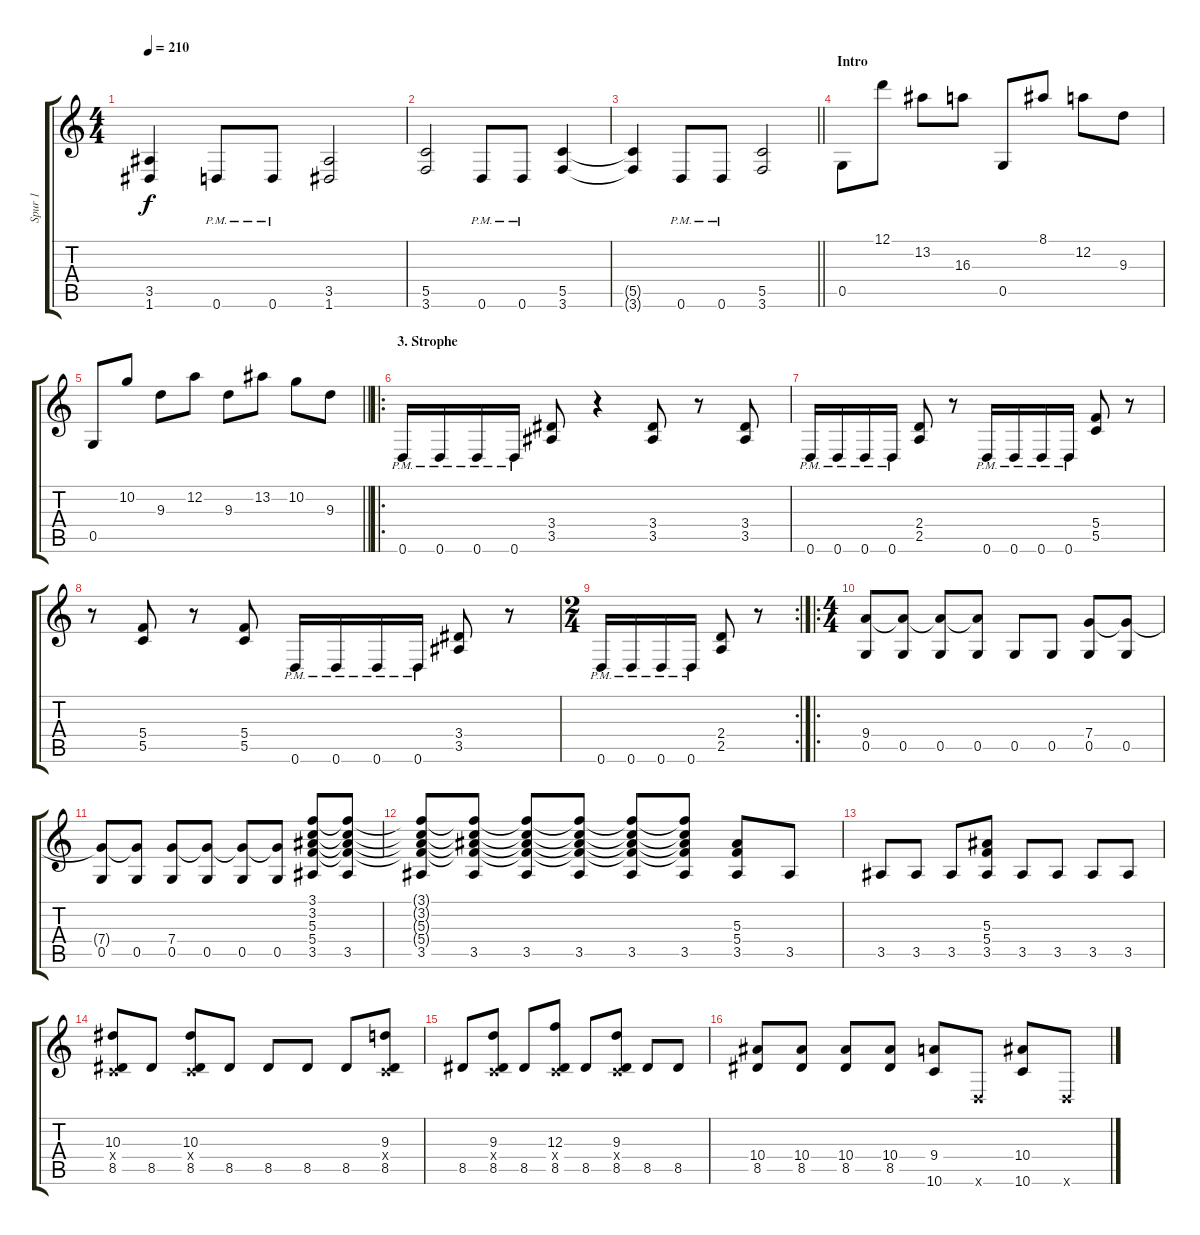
\track ("Spur 1" "Spur 1") {instrument distortionguitar}
\staff {score tabs}
\tuning (D4 A3 F3 C3 G2 D2) {hide}
\ts (4 4)
\tempo 210
\clef g2
\ks c
(3.5{t} 1.6{t}).4{dy f} 0.6{pm}.8 0.6{pm}.8 (3.5 1.6).2 |
(5.5 3.6).2 0.6{pm}.8 0.6{pm}.8 (5.5 3.6).4 |
\barLineRight lightlight
(5.5{t} 3.6{t}).4 0.6{pm}.8 0.6{pm}.8 (5.5 3.6).2 |
\section ("" "Intro")
0.5.8{volume 10} 12.1.8 13.2.8 16.3.8 0.5.8 8.1.8 12.2.8 9.3.8 |
\barLineRight lightlight
0.5.8 10.2.8 9.3.8 12.2.8 9.3.8 13.2.8 10.2.8 9.3.8 |
\ro
\section ("" "3. Strophe")
0.6{pm}.16{volume 16} 0.6{pm}.16 0.6{pm}.16 0.6{pm}.16 (3.4 3.5).8 r.4 (3.4 3.5).8 r.8 (3.4 3.5).8 |
0.6{pm}.16 0.6{pm}.16 0.6{pm}.16 0.6{pm}.16 (2.4 2.5).8 r.8 0.6{pm}.16 0.6{pm}.16 0.6{pm}.16 0.6{pm}.16 (5.4 5.5).8 r.8 |
r.8 (5.4 5.5).8 r.8 (5.4 5.5).8 0.6{pm}.16 0.6{pm}.16 0.6{pm}.16 0.6{pm}.16 (3.4 3.5).8 r.8 |
\rc 2
\ts (2 4)
0.6{pm}.16 0.6{pm}.16 0.6{pm}.16 0.6{pm}.16 (2.4 2.5).8 r.8 |
\ro
\ts (4 4)
(9.4 0.5).8{balance 8} (9.4{t} 0.5).8 (9.4{t} 0.5).8 (9.4{t} 0.5).8 0.5.8 0.5.8 (7.4 0.5).8 (7.4{t} 0.5).8 |
(7.4{t} 0.5).8 (7.4{t} 0.5).8 (7.4 0.5).8 (7.4{t} 0.5).8 (7.4{t} 0.5).8 (7.4{t} 0.5).8 (3.1 3.2 5.3 5.4 3.5).8 (3.1{t} 3.2{t} 5.3{t} 5.4{t} 3.5).8 |
(3.1{t} 3.2{t} 5.3{t} 5.4{t} 3.5).8 (3.1{t} 3.2{t} 5.3{t} 5.4{t} 3.5).8 (3.1{t} 3.2{t} 5.3{t} 5.4{t} 3.5).8 (3.1{t} 3.2{t} 5.3{t} 5.4{t} 3.5).8 (3.1{t} 3.2{t} 5.3{t} 5.4{t} 3.5).8 (3.1{t} 3.2{t} 5.3{t} 5.4{t} 3.5).8 (5.3 5.4 3.5).8 3.5.8 |
3.5.8 3.5.8 3.5.8 (5.3 5.4 3.5).8 3.5.8 3.5.8 3.5.8 3.5.8 |
(10.3 0.4{x} 8.5).8 8.5.8 (10.3 0.4{x} 8.5).8 8.5.8 8.5.8 8.5.8 8.5.8 (9.3 0.4{x} 8.5).8 |
8.5.8 (9.3 0.4{x} 8.5).8 8.5.8 (12.3 0.4{x} 8.5).8 8.5.8 (9.3 0.4{x} 8.5).8 8.5.8 8.5.8 |
(10.4 8.5).8 (10.4 8.5).8 (10.4 8.5).8 (10.4 8.5).8 (9.4 10.6).8 0.6{x}.8 (10.4 10.6).8 0.6{x}.8
